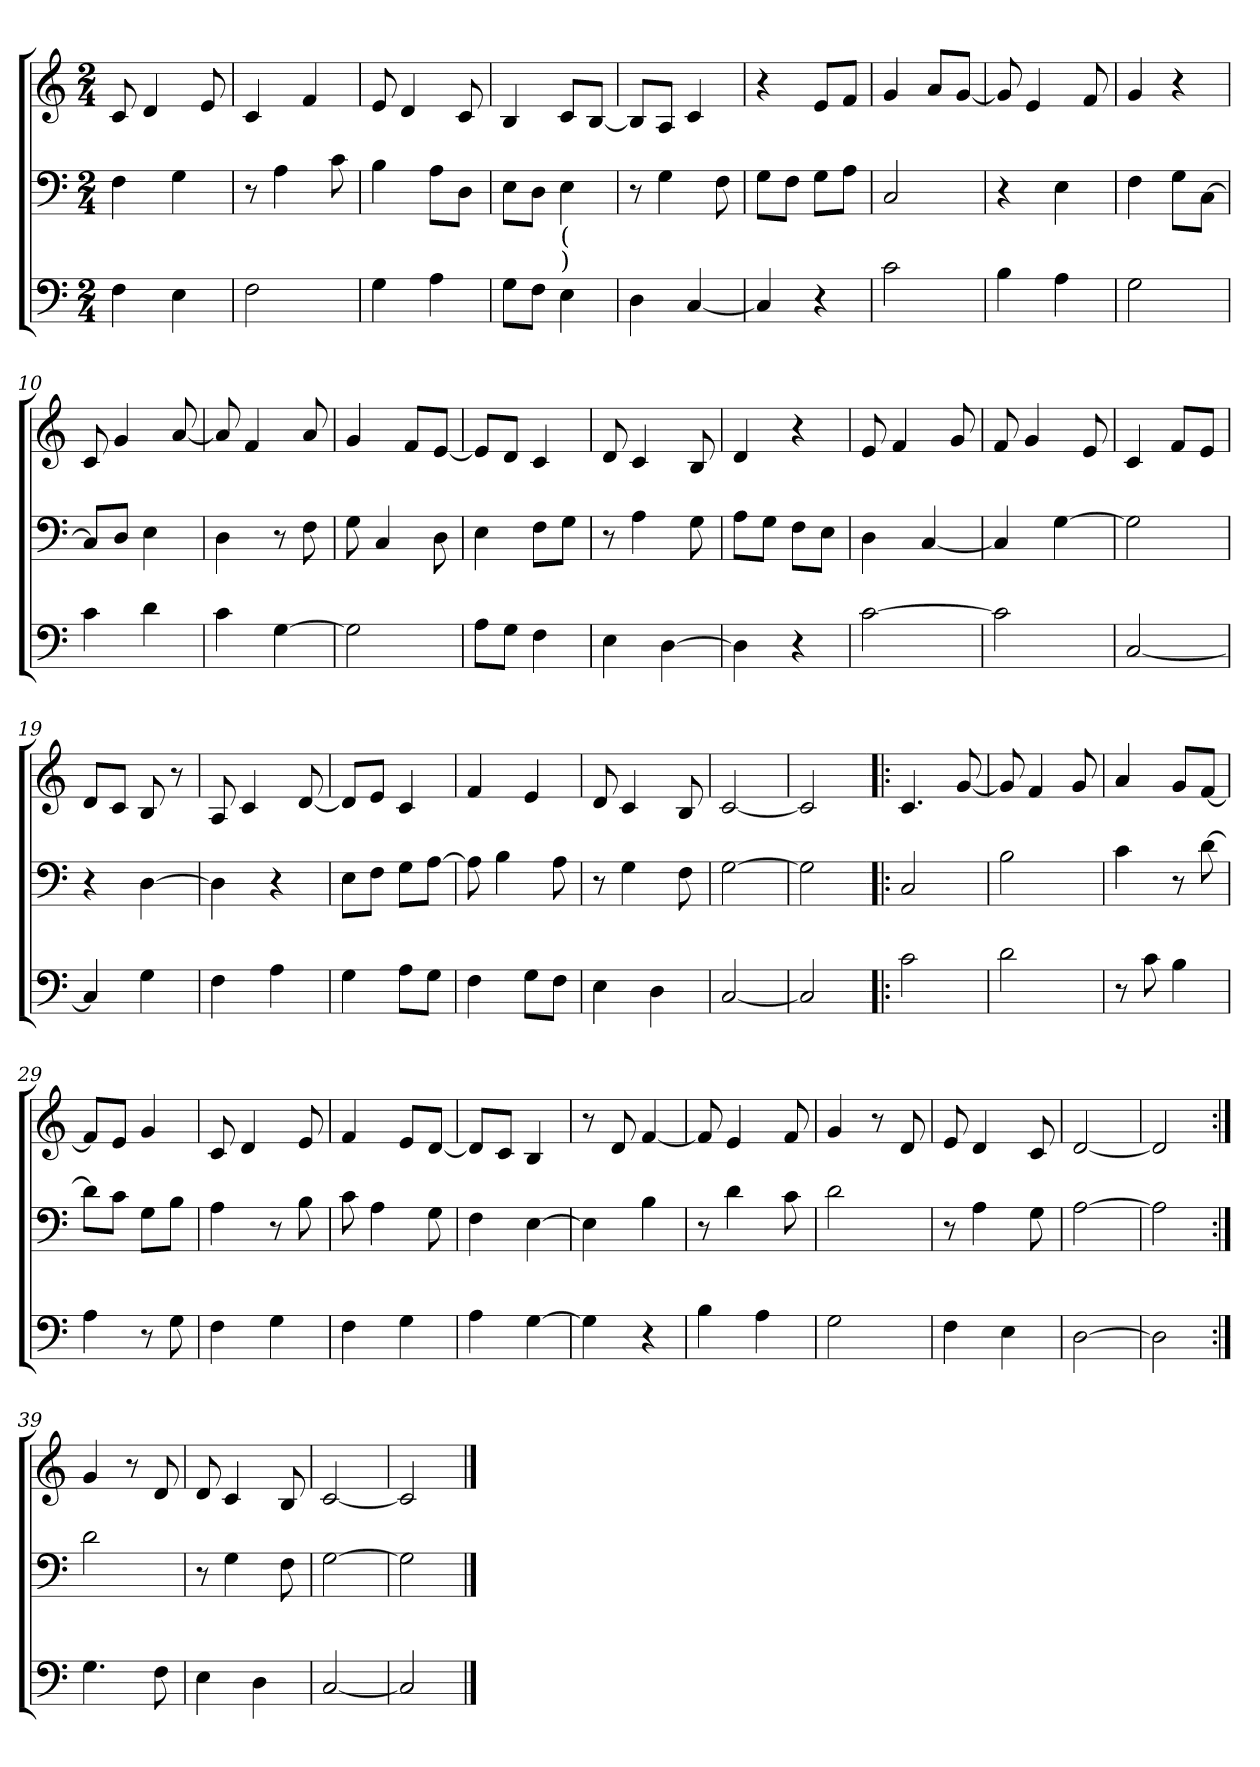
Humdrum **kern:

**kern	**kern	**kern
*part3	*part2	*part1
*staff3	*staff2	*staff1
*clefF4	*clefF4	*clefG2
*k[]	*k[]	*k[]
*C:	*C:	*C:
*M2/4	*M2/4	*M2/4
=1	=1	=1
4F\	4F\	8c/
.	.	4d/
4E\	4G\	.
.	.	8e/
=2	=2	=2
2F\	8r	4c/
.	4A\	.
.	.	4f/
.	8c\	.
=3	=3	=3
4G\	4B\	8e/
.	.	4d/
4A\	8A\L	.
.	8D\J	8c/
=4	=4	=4
8G\L	8E\L	4B/
8F\J	8D\J	.
!	!LO:TX:b:t=(	!
!	!LO:TX:b:t=)	!
4E\	4E\	8c/L
.	.	[8B/J
=5	=5	=5
4D\	8r	8B/L]
.	4G\	8A/J
[4C/	.	4c/
.	8F\	.
=6	=6	=6
4C/]	8G\L	4r
.	8F\J	.
4r	8G\L	8e/L
.	8A\J	8f/J
=7	=7	=7
2c\	2C/	4g/
.	.	8a/L
.	.	[8g/J
=8	=8	=8
4B\	4r	8g/]
.	.	4e/
4A\	4E\	.
.	.	8f/
=9	=9	=9
2G\	4F\	4g/
.	8G\L	4r
.	[8C\J	.
=10	=10	=10
4c\	8C/L]	8c/
.	8D/J	4g/
4d\	4E\	.
.	.	[8a/
=11	=11	=11
4c\	4D\	8a/]
.	.	4f/
[4G\	8r	.
.	8F\	8a/
!!LO:LB:g=z
=12	=12	=12
2G\]	8G\	4g/
.	4C/	.
.	.	8f/L
.	8D\	[8e/J
=13	=13	=13
8A\L	4E\	8e/L]
8G\J	.	8d/J
4F\	8F\L	4c/
.	8G\J	.
=14	=14	=14
4E\	8r	8d/
.	4A\	4c/
[4D\	.	.
.	8G\	8B/
=15	=15	=15
4D\]	8A\L	4d/
.	8G\J	.
4r	8F\L	4r
.	8E\J	.
=16	=16	=16
[2c\	4D\	8e/
.	.	4f/
.	[4C/	.
.	.	8g/
=17	=17	=17
2c\]	4C/]	8f/
.	.	4g/
.	[4G\	.
.	.	8e/
=18	=18	=18
[2C/	2G\]	4c/
.	.	8f/L
.	.	8e/J
=19	=19	=19
4C/]	4r	8d/L
.	.	8c/J
4G\	[4D\	8B/
.	.	8r
=20	=20	=20
4F\	4D\]	8A/
.	.	4c/
4A\	4r	.
.	.	[8d/
=21	=21	=21
4G\	8E\L	8d/L]
.	8F\J	8e/J
8A\L	8G\L	4c/
8G\J	[8A\J	.
=22	=22	=22
4F\	8A\]	4f/
.	4B\	.
8G\L	.	4e/
8F\J	8A\	.
=23	=23	=23
4E\	8r	8d/
.	4G\	4c/
4D\	.	.
.	8F\	8B/
!!LO:LB:g=z
=24	=24	=24
[2C/	[2G\	[2c/
=25	=25	=25
2C/]	2G\]	2c/]
=26!|:	=26!|:	=26!|:
2c\	2C/	4.c/
.	.	[8g/
=27	=27	=27
2d\	2B\	8g/]
.	.	4f/
.	.	8g/
=28	=28	=28
8r	4c\	4a/
8c\	.	.
4B\	8r	8g/L
.	[8d\	[8f/J
=29	=29	=29
4A\	8d\L]	8f/L]
.	8c\J	8e/J
8r	8G\L	4g/
8G\	8B\J	.
=30	=30	=30
4F\	4A\	8c/
.	.	4d/
4G\	8r	.
.	8B\	8e/
=31	=31	=31
4F\	8c\	4f/
.	4A\	.
4G\	.	8e/L
.	8G\	[8d/J
=32	=32	=32
4A\	4F\	8d/L]
.	.	8c/J
[4G\	[4E\	4B/
=33	=33	=33
4G\]	4E\]	8r
.	.	8d/
4r	4B\	[4f/
=34	=34	=34
4B\	8r	8f/]
.	4d\	4e/
4A\	.	.
.	8c\	8f/
=35	=35	=35
2G\	2d\	4g/
.	.	8r
.	.	8d/
!!LO:PB:g=z
=36	=36	=36
4F\	8r	8e/
.	4A\	4d/
4E\	.	.
.	8G\	8c/
=37	=37	=37
[2D\	[2A\	[2d/
=38	=38	=38
2D\]	2A\]	2d/]
=39:|!	=39:|!	=39:|!
4.G\	2d\	4g/
.	.	8r
8F\	.	8d/
=40	=40	=40
4E\	8r	8d/
.	4G\	4c/
4D\	.	.
.	8F\	8B/
=41	=41	=41
[2C/	[2G\	[2c/
=42	=42	=42
2C/]	2G\]	2c/]
==	==	==
*-	*-	*-
